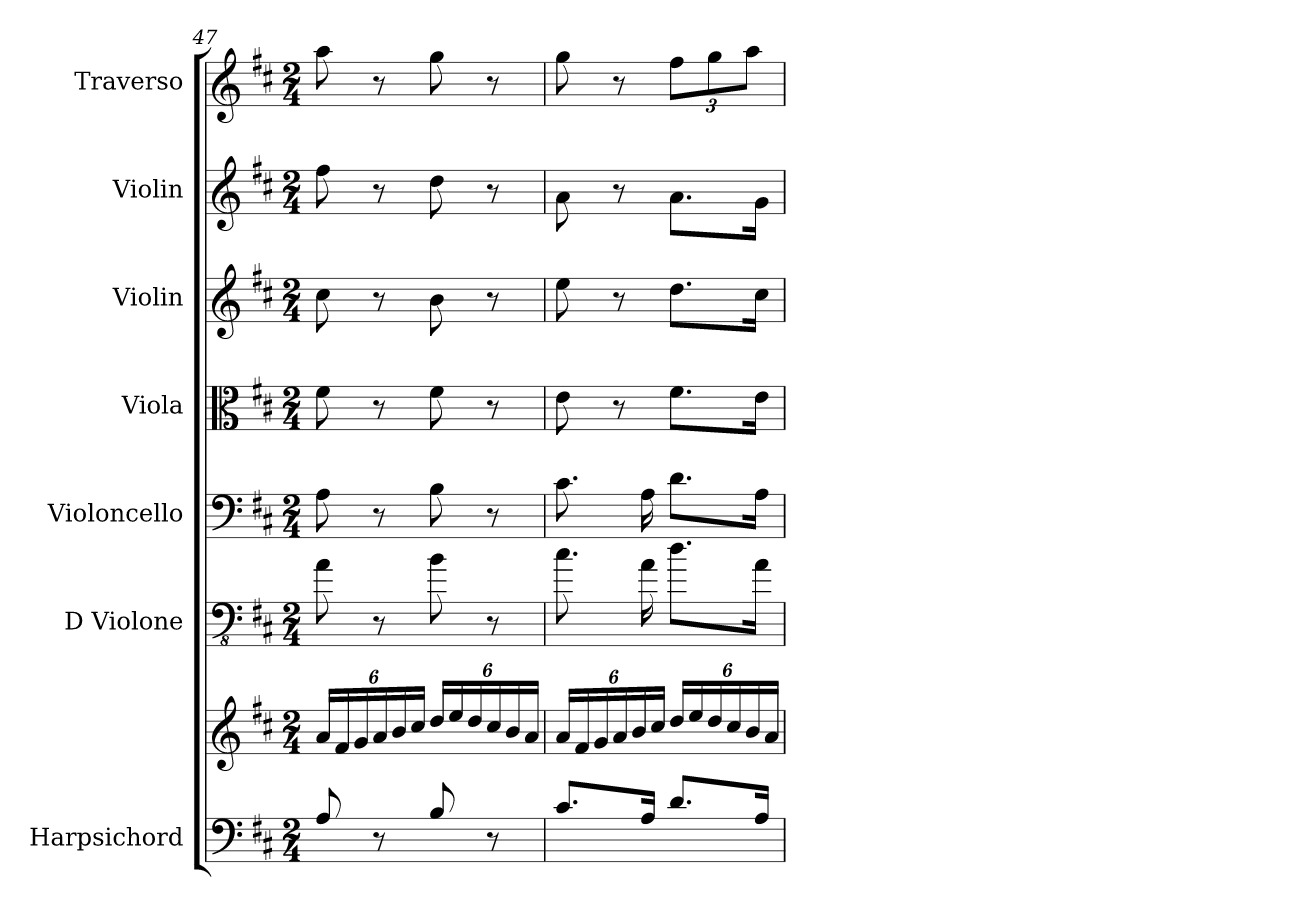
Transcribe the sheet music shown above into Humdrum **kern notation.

**kern	**kern	**kern	**kern	**kern	**kern	**kern	**kern
*part7	*part7	*part6	*part5	*part4	*part3	*part2	*part1
*staff8	*staff7	*staff6	*staff5	*staff4	*staff3	*staff2	*staff1
*I"Harpsichord	*	*I"D Violone	*I"Violoncello	*I"Viola	*I"Violin	*I"Violin	*I"Traverso
*I'Hch.	*	*I'D Vne.	*I'Vc.	*I'Vla.	*I'Vln.	*I'Vln.	*I'Trv.
!!LO:PB:g=z
*clefF4	*clefG2	*clefFv4	*clefF4	*clefC3	*clefG2	*clefG2	*clefG2
*	*	*ITrd7c12	*	*	*	*	*
*k[f#c#]	*k[f#c#]	*k[f#c#]	*k[f#c#]	*k[f#c#]	*k[f#c#]	*k[f#c#]	*k[f#c#]
*M2/4	*M2/4	*M2/4	*M2/4	*M2/4	*M2/4	*M2/4	*M2/4
*	*Xbrackettup	*	*	*	*	*	*
=47	=47	=47	=47	=47	=47	=47	=47
8A/	24a/LL	8AA\	8A\	8f#\	8cc#\	8ff#\	8aa\
.	24f#/	.	.	.	.	.	.
.	24g/	.	.	.	.	.	.
8r	24a/	8r	8r	8r	8r	8r	8r
.	24b/	.	.	.	.	.	.
.	24cc#/JJ	.	.	.	.	.	.
8B/	24dd/LL	8BB\	8B\	8f#\	8b\	8dd\	8gg\
.	24ee/	.	.	.	.	.	.
.	24dd/	.	.	.	.	.	.
8r	24cc#/	8r	8r	8r	8r	8r	8r
.	24b/	.	.	.	.	.	.
.	24a/JJ	.	.	.	.	.	.
=48	=48	=48	=48	=48	=48	=48	=48
8.c#/L	24a/LL	8.C#\	8.c#\	8e\	8ee\	8a\	8gg\
.	24f#/	.	.	.	.	.	.
.	24g/	.	.	.	.	.	.
.	24a/	.	.	8r	8r	8r	8r
.	24b/	.	.	.	.	.	.
16A/Jk	.	16AA\	16A\	.	.	.	.
.	24cc#/JJ	.	.	.	.	.	.
*	*	*	*	*	*	*	*Xbrackettup
8.d/L	24dd/LL	8.D\L	8.d\L	8.f#\L	8.dd\L	8.a\L	12ff#\L
.	24ee/	.	.	.	.	.	.
.	24dd/	.	.	.	.	.	12gg\
.	24cc#/	.	.	.	.	.	.
.	24b/	.	.	.	.	.	12aa\J
16A/Jk	.	16AA\Jk	16A\Jk	16e\Jk	16cc#\Jk	16g\Jk	.
.	24a/JJ	.	.	.	.	.	.
=	=	=	=	=	=	=	=
*-	*-	*-	*-	*-	*-	*-	*-
